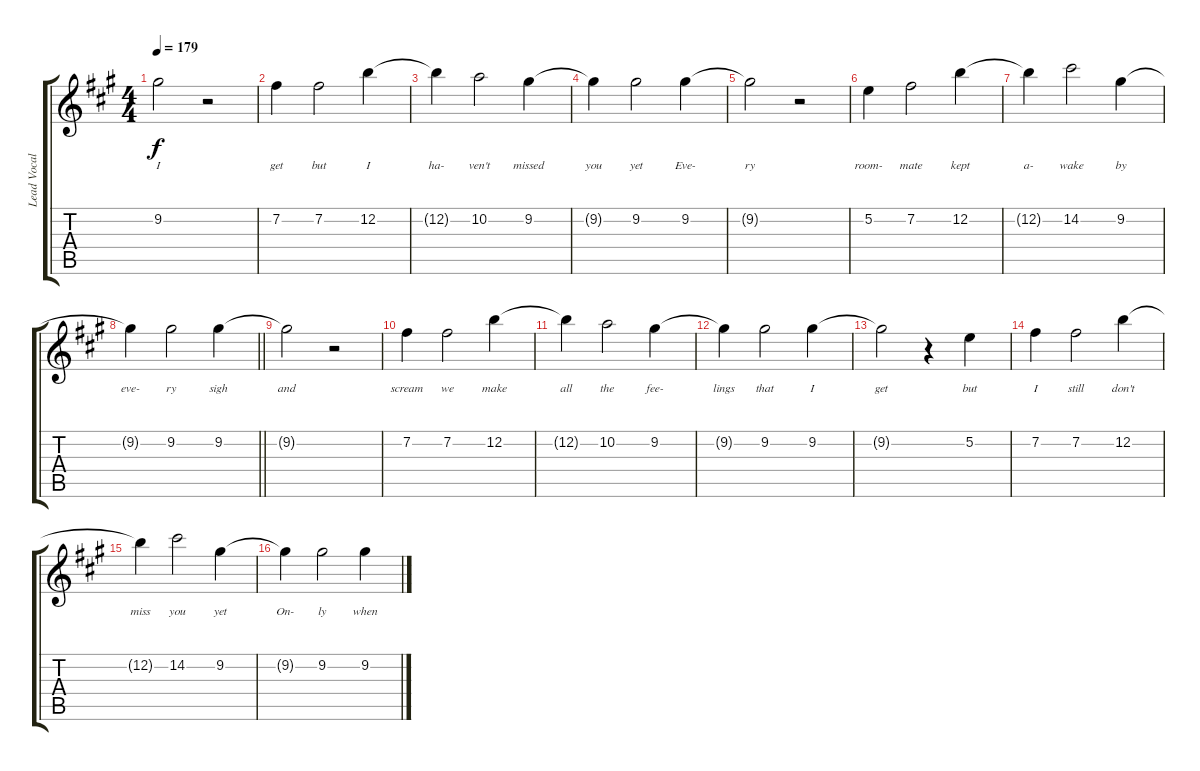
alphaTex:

\track ("Lead Vocal (Adam Gontier)" "Lead Vocal") {instrument overdrivenguitar}
\staff {score tabs}
\tuning (E4 B3 G3 D3 A2 E2) {hide}
\ts (4 4)
\tempo 179
\clef g2
\ks f#minor
9.2{t}.2{lyrics (0 "I") lyrics (1 "") lyrics (2 "") lyrics (3 "") lyrics (4 "") dy f} r.2 |
7.2.4{lyrics (0 "get") lyrics (1 "") lyrics (2 "") lyrics (3 "") lyrics (4 "")} 7.2.2{lyrics (0 "but") lyrics (1 "") lyrics (2 "") lyrics (3 "") lyrics (4 "")} 12.2.4{lyrics (0 "I") lyrics (1 "") lyrics (2 "") lyrics (3 "") lyrics (4 "")} |
12.2{t}.4{lyrics (0 "ha-") lyrics (1 "") lyrics (2 "") lyrics (3 "") lyrics (4 "")} 10.2.2{lyrics (0 "ven't") lyrics (1 "") lyrics (2 "") lyrics (3 "") lyrics (4 "")} 9.2.4{lyrics (0 "missed") lyrics (1 "") lyrics (2 "") lyrics (3 "") lyrics (4 "")} |
9.2{t}.4{lyrics (0 "you") lyrics (1 "") lyrics (2 "") lyrics (3 "") lyrics (4 "")} 9.2.2{lyrics (0 "yet") lyrics (1 "") lyrics (2 "") lyrics (3 "") lyrics (4 "")} 9.2.4{lyrics (0 "Eve-") lyrics (1 "") lyrics (2 "") lyrics (3 "") lyrics (4 "")} |
9.2{t}.2{lyrics (0 "ry") lyrics (1 "") lyrics (2 "") lyrics (3 "") lyrics (4 "")} r.2 |
5.2.4{lyrics (0 "room-") lyrics (1 "") lyrics (2 "") lyrics (3 "") lyrics (4 "")} 7.2.2{lyrics (0 "mate") lyrics (1 "") lyrics (2 "") lyrics (3 "") lyrics (4 "")} 12.2.4{lyrics (0 "kept") lyrics (1 "") lyrics (2 "") lyrics (3 "") lyrics (4 "")} |
12.2{t}.4{lyrics (0 "a-") lyrics (1 "") lyrics (2 "") lyrics (3 "") lyrics (4 "")} 14.2.2{lyrics (0 "wake") lyrics (1 "") lyrics (2 "") lyrics (3 "") lyrics (4 "")} 9.2.4{lyrics (0 "by") lyrics (1 "") lyrics (2 "") lyrics (3 "") lyrics (4 "")} |
\barLineRight lightlight
9.2{t}.4{lyrics (0 "eve-") lyrics (1 "") lyrics (2 "") lyrics (3 "") lyrics (4 "")} 9.2.2{lyrics (0 "ry") lyrics (1 "") lyrics (2 "") lyrics (3 "") lyrics (4 "")} 9.2.4{lyrics (0 "sigh") lyrics (1 "") lyrics (2 "") lyrics (3 "") lyrics (4 "")} |
9.2{t}.2{lyrics (0 "and") lyrics (1 "") lyrics (2 "") lyrics (3 "") lyrics (4 "")} r.2 |
7.2.4{lyrics (0 "scream") lyrics (1 "") lyrics (2 "") lyrics (3 "") lyrics (4 "")} 7.2.2{lyrics (0 "we") lyrics (1 "") lyrics (2 "") lyrics (3 "") lyrics (4 "")} 12.2.4{lyrics (0 "make") lyrics (1 "") lyrics (2 "") lyrics (3 "") lyrics (4 "")} |
12.2{t}.4{lyrics (0 "all") lyrics (1 "") lyrics (2 "") lyrics (3 "") lyrics (4 "")} 10.2.2{lyrics (0 "the") lyrics (1 "") lyrics (2 "") lyrics (3 "") lyrics (4 "")} 9.2.4{lyrics (0 "fee-") lyrics (1 "") lyrics (2 "") lyrics (3 "") lyrics (4 "")} |
9.2{t}.4{lyrics (0 "lings") lyrics (1 "") lyrics (2 "") lyrics (3 "") lyrics (4 "")} 9.2.2{lyrics (0 "that") lyrics (1 "") lyrics (2 "") lyrics (3 "") lyrics (4 "")} 9.2.4{lyrics (0 "I") lyrics (1 "") lyrics (2 "") lyrics (3 "") lyrics (4 "")} |
9.2{t}.2{lyrics (0 "get") lyrics (1 "") lyrics (2 "") lyrics (3 "") lyrics (4 "")} r.4 5.2.4{lyrics (0 "but") lyrics (1 "") lyrics (2 "") lyrics (3 "") lyrics (4 "")} |
7.2.4{lyrics (0 "I") lyrics (1 "") lyrics (2 "") lyrics (3 "") lyrics (4 "")} 7.2.2{lyrics (0 "still") lyrics (1 "") lyrics (2 "") lyrics (3 "") lyrics (4 "")} 12.2.4{lyrics (0 "don't") lyrics (1 "") lyrics (2 "") lyrics (3 "") lyrics (4 "")} |
12.2{t}.4{lyrics (0 "miss") lyrics (1 "") lyrics (2 "") lyrics (3 "") lyrics (4 "")} 14.2.2{lyrics (0 "you") lyrics (1 "") lyrics (2 "") lyrics (3 "") lyrics (4 "")} 9.2.4{lyrics (0 "yet") lyrics (1 "") lyrics (2 "") lyrics (3 "") lyrics (4 "")} |
9.2{t}.4{lyrics (0 "On-") lyrics (1 "") lyrics (2 "") lyrics (3 "") lyrics (4 "")} 9.2.2{lyrics (0 "ly") lyrics (1 "") lyrics (2 "") lyrics (3 "") lyrics (4 "")} 9.2.4{lyrics (0 "when") lyrics (1 "") lyrics (2 "") lyrics (3 "") lyrics (4 "")}
